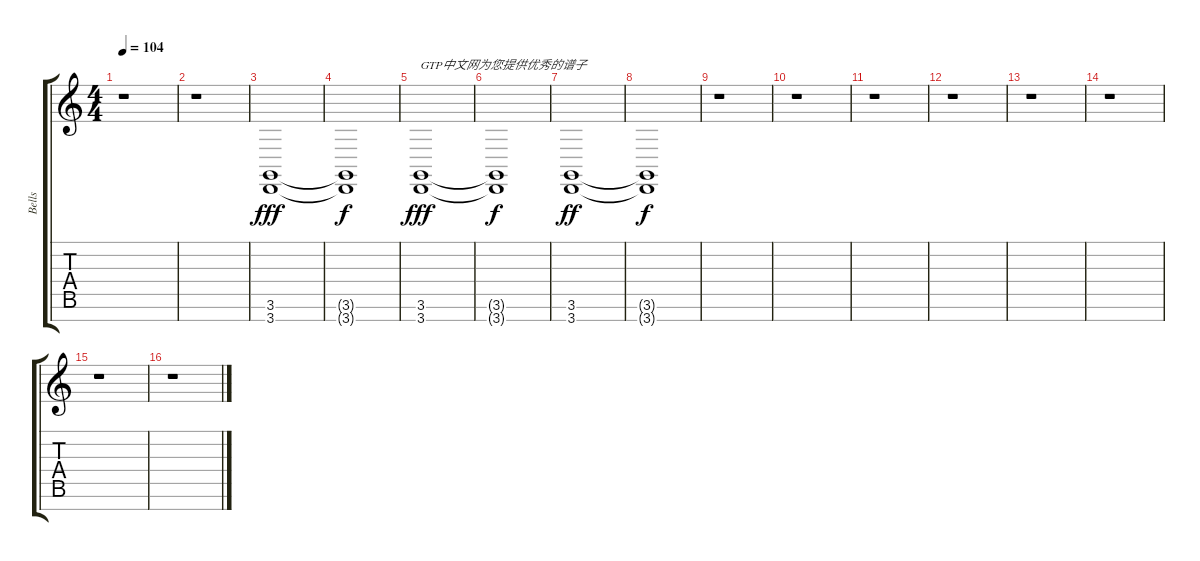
\track ("Bells" "Bells") {instrument tinklebell}
\staff {score tabs}
\tuning (E4 B3 G3 D3 A2 E2 B1) {hide}
\ts (4 4)
\tempo 104
\clef g2
\ks c
r.1{dy fff instrument tinklebell} |
r.1 |
(3.6 3.7).1 |
(3.6{t} 3.7{t}).1{dy f} |
(3.6 3.7).1{txt "GTP中文网为您提供优秀的谱子" dy fff} |
(3.6{t} 3.7{t}).1{dy f} |
(3.6 3.7).1{dy ff} |
(3.6{t} 3.7{t}).1{dy f} |
r.1 |
r.1 |
r.1 |
r.1 |
r.1 |
r.1 |
r.1 |
r.1
